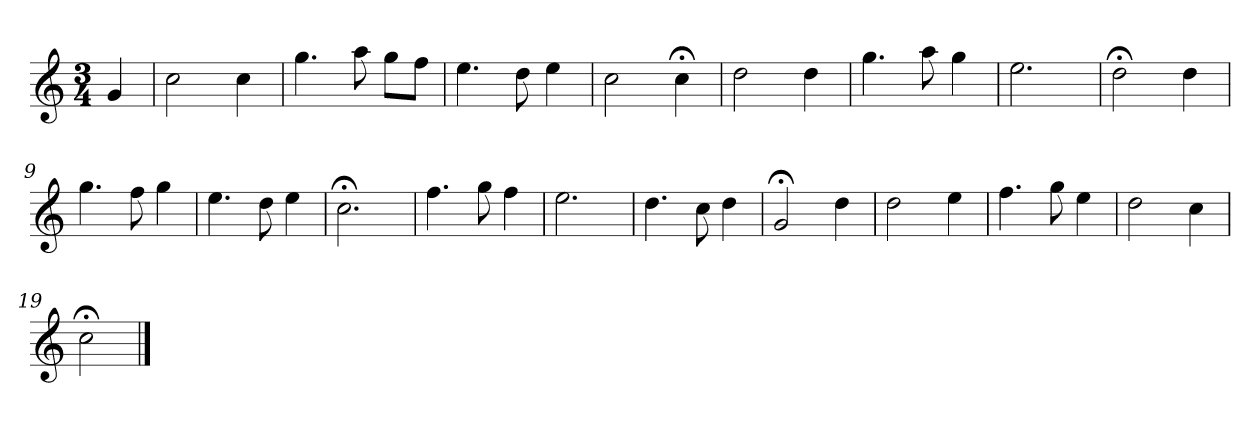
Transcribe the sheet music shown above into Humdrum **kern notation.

**kern
*part1
*staff1
*k[]
*C:
*M3/4
*MM120
=
4g
=1
2cc
4cc
=2
4.gg
8aa
8ggL
8ffJ
=3
4.ee
8dd
4ee
=4
2cc
4cc;<
=5
2dd
4dd
=6
4.gg
8aa
4gg
=7
2.ee
=8
2dd;<
4dd
=9
4.gg
8ff
4gg
=10
4.ee
8dd
4ee
=11
2.cc;<
=12
4.ff
8gg
4ff
=13
2.ee
=14
4.dd
8cc
4dd
=15
2g;<
4dd
=16
2dd
4ee
=17
4.ff
8gg
4ee
=18
2dd
4cc
=19
2cc;<
==
*-
